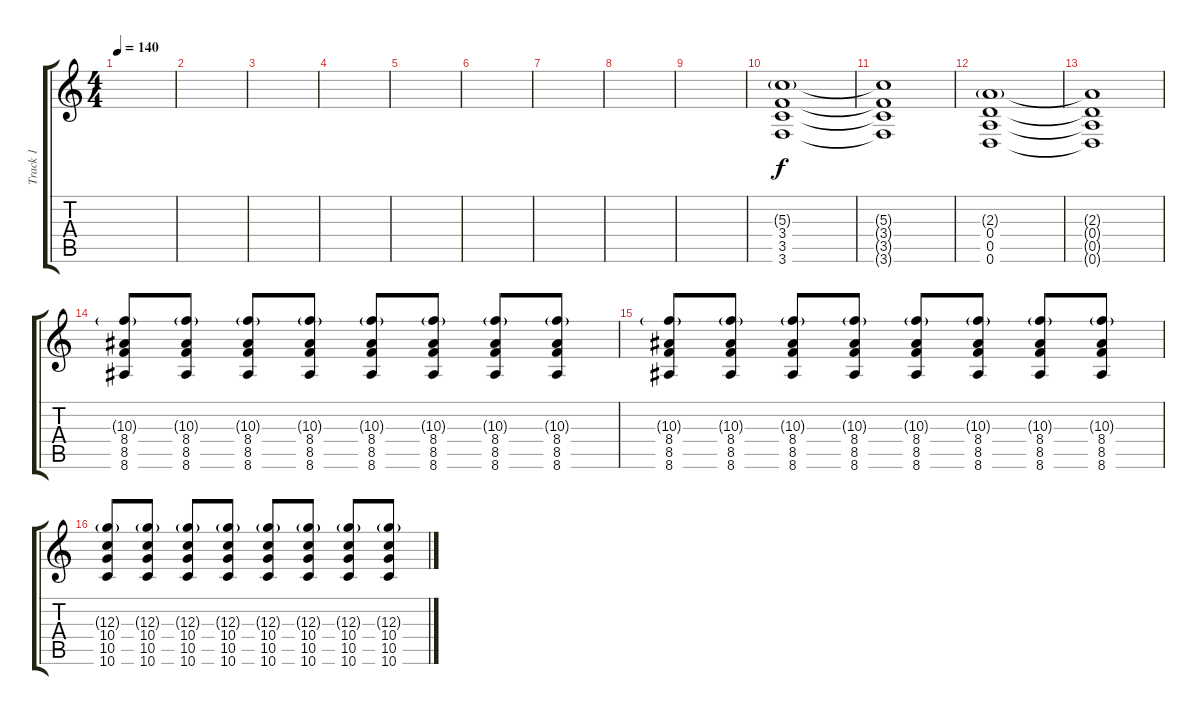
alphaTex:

\track ("Track 1" "Track 1") {instrument distortionguitar}
\staff {score tabs}
\tuning (E4 B3 G3 D3 A2 D2) {hide}
\ts (4 4)
\tempo 140
\clef g2
\ks c
|
|
|
|
|
|
|
|
|
(5.3{g} 3.4 3.5 3.6).1 |
(5.3{t} 3.4{t} 3.5{t} 3.6{t}).1 |
(2.3{g} 0.4 0.5 0.6).1 |
(2.3{t} 0.4{t} 0.5{t} 0.6{t}).1 |
(10.3{g} 8.4 8.5 8.6).8 (10.3{g} 8.4 8.5 8.6).8 (10.3{g} 8.4 8.5 8.6).8 (10.3{g} 8.4 8.5 8.6).8 (10.3{g} 8.4 8.5 8.6).8 (10.3{g} 8.4 8.5 8.6).8 (10.3{g} 8.4 8.5 8.6).8 (10.3{g} 8.4 8.5 8.6).8 |
(10.3{g} 8.4 8.5 8.6).8 (10.3{g} 8.4 8.5 8.6).8 (10.3{g} 8.4 8.5 8.6).8 (10.3{g} 8.4 8.5 8.6).8 (10.3{g} 8.4 8.5 8.6).8 (10.3{g} 8.4 8.5 8.6).8 (10.3{g} 8.4 8.5 8.6).8 (10.3{g} 8.4 8.5 8.6).8 |
(12.3{g} 10.4 10.5 10.6).8 (12.3{g} 10.4 10.5 10.6).8 (12.3{g} 10.4 10.5 10.6).8 (12.3{g} 10.4 10.5 10.6).8 (12.3{g} 10.4 10.5 10.6).8 (12.3{g} 10.4 10.5 10.6).8 (12.3{g} 10.4 10.5 10.6).8 (12.3{g} 10.4 10.5 10.6).8
